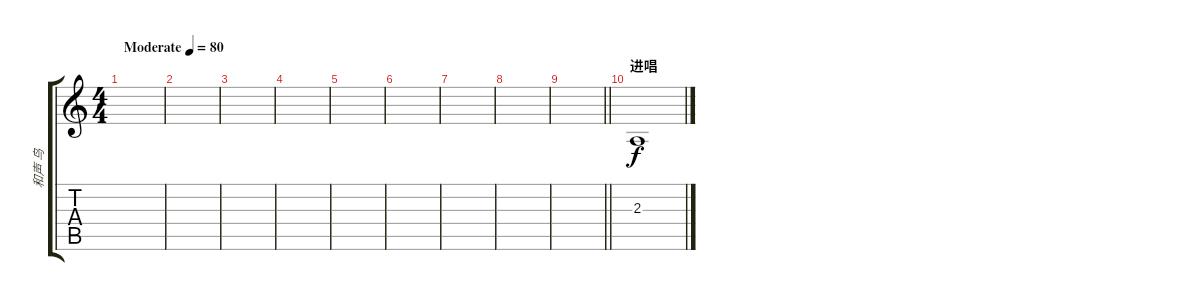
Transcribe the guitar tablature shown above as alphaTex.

\track ("和声 鸟" "和声 鸟") {instrument birdtweet}
\staff {score tabs}
\tuning (E4 B3 G3 D3 A2 E2) {hide}
\ts (4 4)
\tempo (80 "Moderate")
\clef g2
\ks c
|
|
|
|
|
|
|
|
\barLineRight lightlight
|
\section ("" "进唱")
2.3.1
